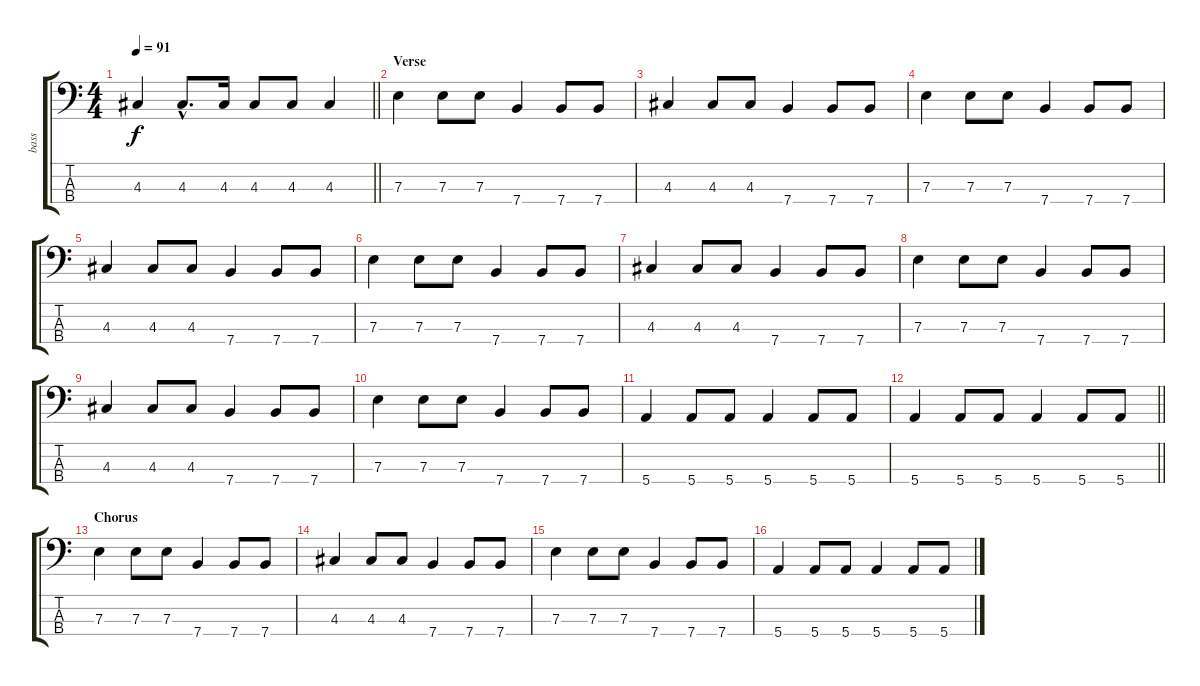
\track ("bass" "bass") {instrument electricbassfinger}
\staff {score tabs}
\tuning (G2 D2 A1 E1) {hide}
\ts (4 4)
\tempo 91
\clef f4
\barLineRight lightlight
\ks c
4.3.4{dy f} 4.3{hac}.8{d} 4.3.16 4.3.8 4.3.8 4.3.4 |
\section ("" "Verse")
7.3.4 7.3.8 7.3.8 7.4.4 7.4.8 7.4.8 |
4.3.4 4.3.8 4.3.8 7.4.4 7.4.8 7.4.8 |
7.3.4 7.3.8 7.3.8 7.4.4 7.4.8 7.4.8 |
4.3.4 4.3.8 4.3.8 7.4.4 7.4.8 7.4.8 |
7.3.4 7.3.8 7.3.8 7.4.4 7.4.8 7.4.8 |
4.3.4 4.3.8 4.3.8 7.4.4 7.4.8 7.4.8 |
7.3.4 7.3.8 7.3.8 7.4.4 7.4.8 7.4.8 |
4.3.4 4.3.8 4.3.8 7.4.4 7.4.8 7.4.8 |
7.3.4 7.3.8 7.3.8 7.4.4 7.4.8 7.4.8 |
5.4.4 5.4.8 5.4.8 5.4.4 5.4.8 5.4.8 |
\barLineRight lightlight
5.4.4 5.4.8 5.4.8 5.4.4 5.4.8 5.4.8 |
\section ("" "Chorus")
7.3.4 7.3.8 7.3.8 7.4.4 7.4.8 7.4.8 |
4.3.4 4.3.8 4.3.8 7.4.4 7.4.8 7.4.8 |
7.3.4 7.3.8 7.3.8 7.4.4 7.4.8 7.4.8 |
5.4.4 5.4.8 5.4.8 5.4.4 5.4.8 5.4.8
